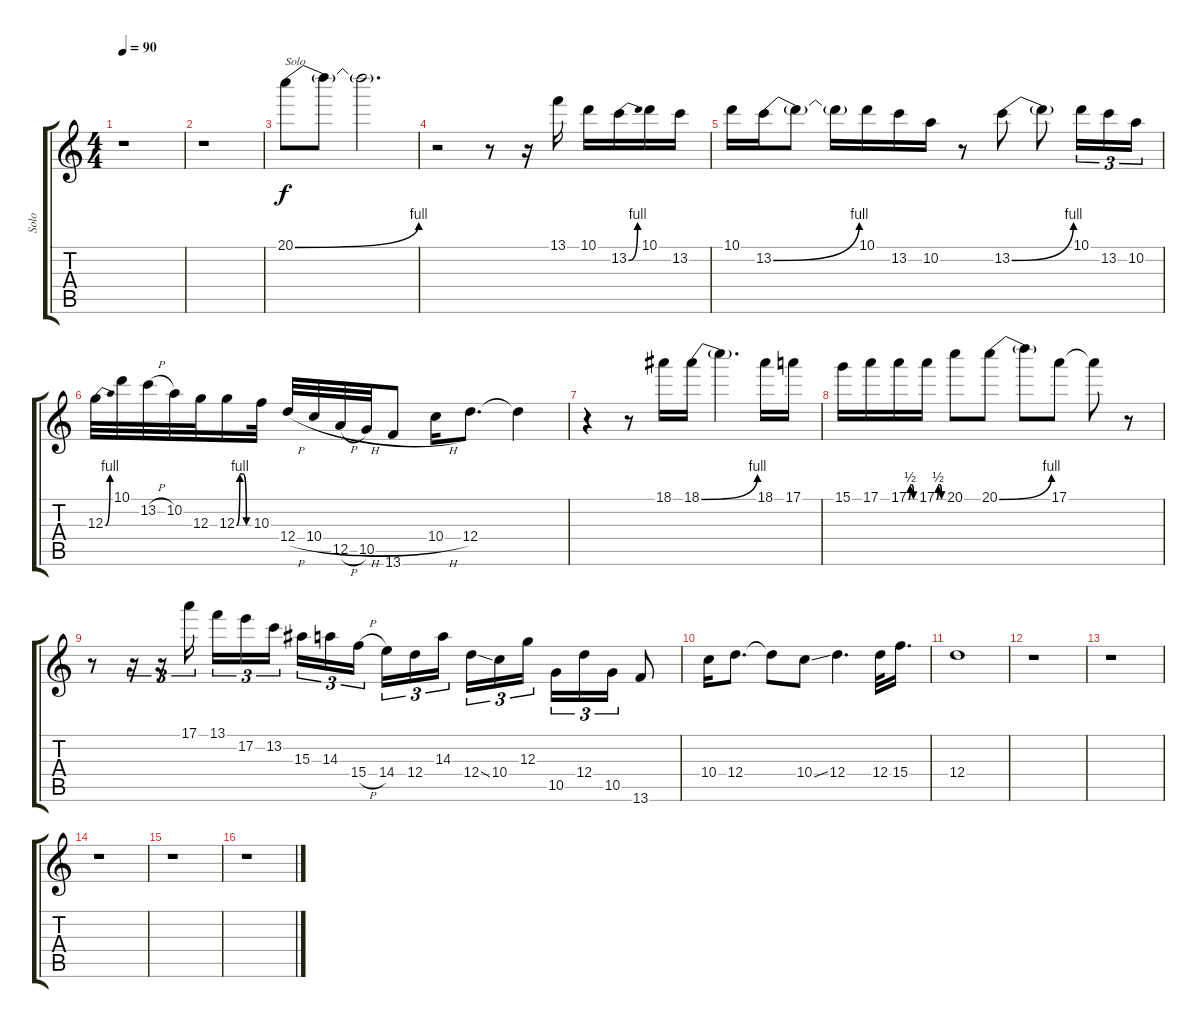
\track ("Solo" "Solo") {instrument distortionguitar}
\staff {score tabs}
\tuning (E4 B3 G3 D3 A2 E2) {hide}
\ts (4 4)
\tempo 90
\clef g2
\ks c
r.1{dy f} |
r.1 |
20.1{be (bend 0 0 60 4)}.8{txt "Solo"} 20.1{t}.8 20.1{t}.2{d} |
r.2 r.8 r.16 13.1.16 10.1.16 13.2{be (bend 0 0 60 4)}.16 10.1.16 13.2.16 |
10.1.16 13.2{be (bend 0 0 60 4)}.16 13.2{t}.8 13.2{t}.16 10.1.16 13.2.16 10.2.16 r.8 13.2{be (bend 0 0 60 4)}.8 13.2{t}.8 10.1.16{tu (3 2)} 13.2.16{tu (3 2)} 10.2.16{tu (3 2)} |
12.3{be (bend 0 0 60 4)}.32 10.1.32 13.2{h}.32 10.2.32 12.3.32 12.3{be (custom 0 0 15 4 30 4 45 0 60 0)}.16 10.3.32 12.4{h}.32 10.4{h}.32 12.5{h}.32 10.5.32 13.6.8 10.4{h}.16 12.4.8{d} 12.4{t}.4 |
r.4 r.8 18.1.16 18.1{be (bend 0 0 60 4)}.16 18.1{t}.4{d} 18.1.16 17.1.16 |
15.1.16 17.1.16 17.1{be (custom 0 0 15 2 30 2 45 0 60 0)}.16 17.1{be (custom 0 0 15 2 30 2 45 0 60 0)}.16 20.1.8 20.1{be (bend 0 0 60 4)}.8 20.1{t}.8 17.1.8 17.1{t}.8 r.8 |
r.8 r.16{tu (3 2)} r.16{tu (3 2)} 17.1.16{tu (3 2)} 13.1.16{tu (3 2)} 17.2.16{tu (3 2)} 13.2.16{tu (3 2)} 15.3.16{tu (3 2)} 14.3.16{tu (3 2)} 15.4{h}.16{tu (3 2)} 14.4.16{tu (3 2)} 12.4.16{tu (3 2)} 14.3.16{tu (3 2)} 12.4{ss}.16{tu (3 2)} 10.4.16{tu (3 2)} 12.3.16{tu (3 2)} 10.5.16{tu (3 2)} 12.4.16{tu (3 2)} 10.5.16{tu (3 2)} 13.6.8 |
10.4.16 12.4.8{d} 12.4{t}.8 10.4{ss}.8 12.4.4{d} 12.4.32 15.4.16{d} |
12.4.1 |
r.1 |
r.1 |
r.1 |
r.1 |
r.1
